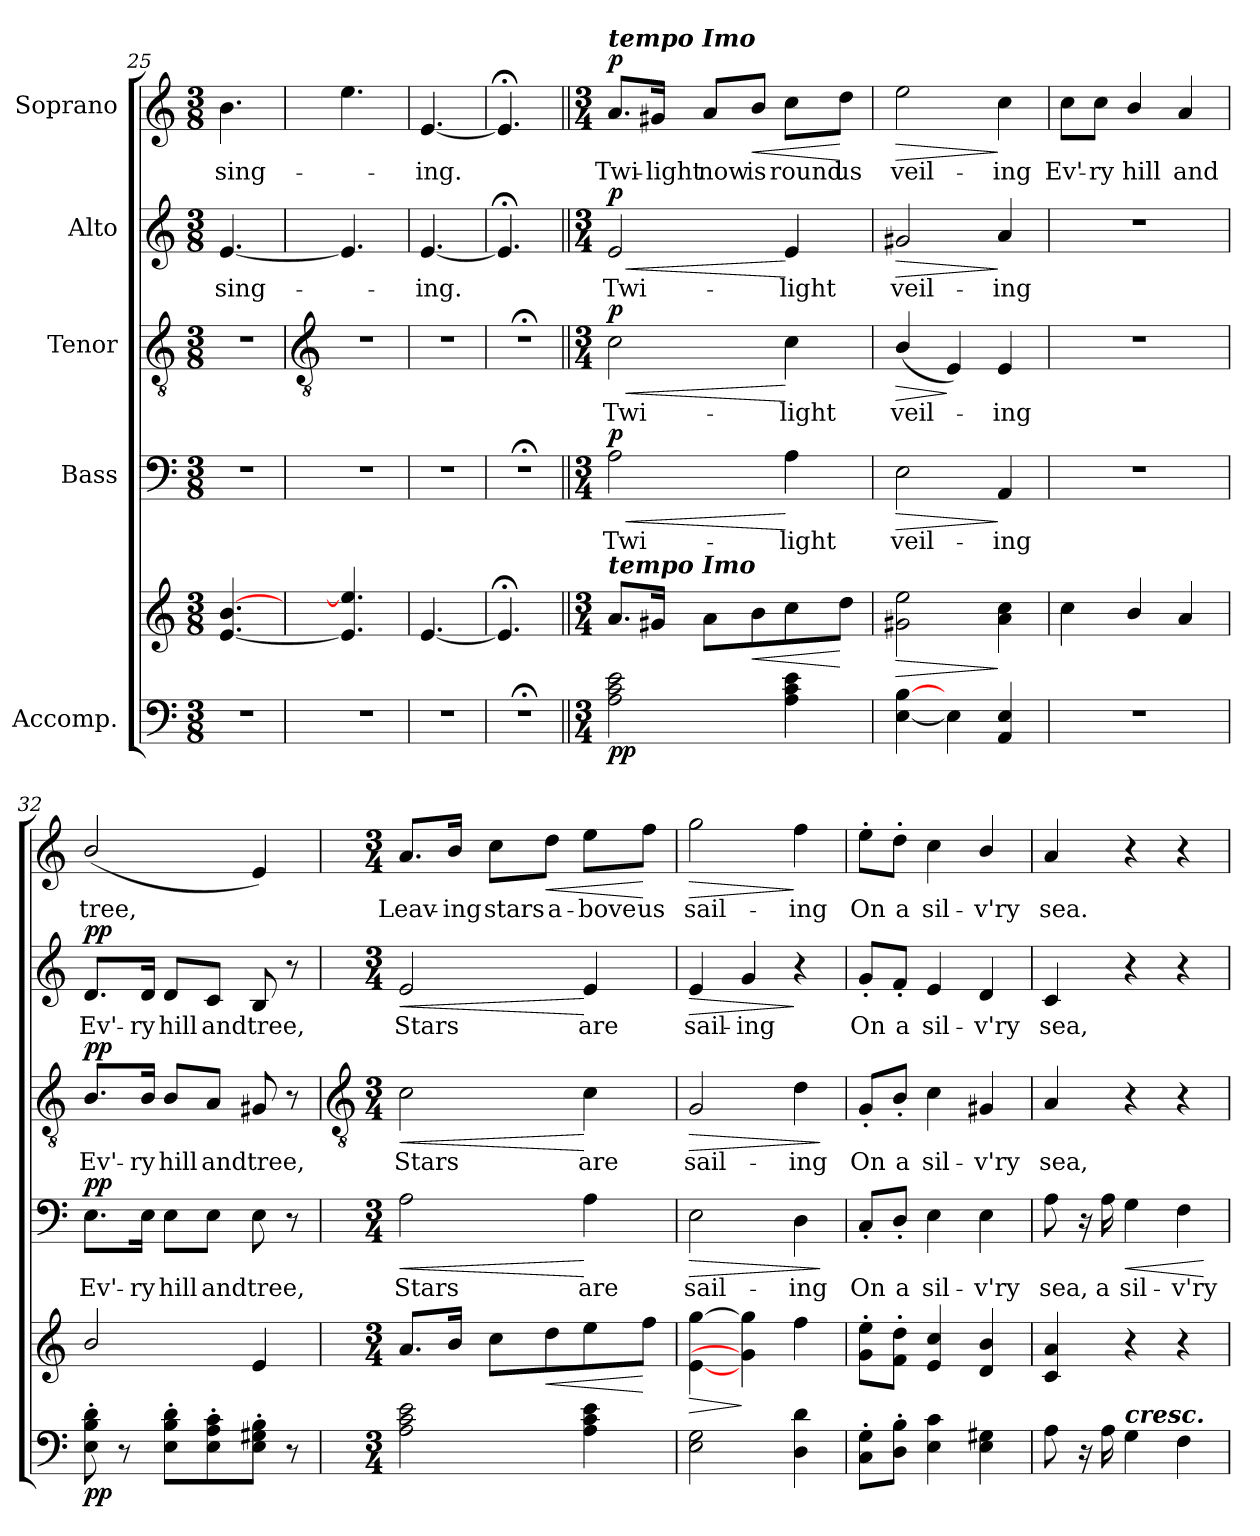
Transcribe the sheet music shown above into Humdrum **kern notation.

**kern	**kern	**dynam	**kern	**text	**dynam	**kern	**text	**dynam	**kern	**text	**dynam	**kern	**text	**dynam
*part5	*part5	*part5	*part4	*part4	*part4	*part3	*part3	*part3	*part2	*part2	*part2	*part1	*part1	*part1
*staff6	*staff5	*staff5/6	*staff4	*staff4	*staff4	*staff3	*staff3	*staff3	*staff2	*staff2	*staff2	*staff1	*staff1	*staff1
*I"Accomp.	*	*	*I"Bass	*	*	*I"Tenor	*	*	*I"Alto	*	*	*I"Soprano	*	*
*clefF4	*clefG2	*	*clefF4	*	*	*clefGv2	*	*	*clefG2	*	*	*clefG2	*	*
*k[]	*k[]	*	*k[]	*	*	*k[]	*	*	*k[]	*	*	*k[]	*	*
*C:	*C:	*	*C:	*	*	*C:	*	*	*C:	*	*	*C:	*	*
*M3/8	*M3/8	*	*M3/8	*	*	*M3/8	*	*	*M3/8	*	*	*M3/8	*	*
=25	=25	=25	=25	=25	=25	=25	=25	=25	=25	=25	=25	=25	=25	=25
!LO:N:vis=1	!	!	!LO:N:vis=1	!	!	!LO:N:vis=1	!	!	!	!LO:LY:b	!	!	!LO:LY:b	!
4.r	[4.e [4.b	.	4.r	.	.	4.r	.	.	[4.e	sing-	.	4.b	sing-	.
!!LO:LB:g=z
=26	=26	=26	=26	=26	=26	=26	=26	=26	=26	=26	=26	=26	=26	=26
*	*	*	*	*	*	*clefGv2	*	*	*	*	*	*	*	*
!LO:N:vis=1	!	!	!LO:N:vis=1	!	!	!LO:N:vis=1	!	!	!	!	!	!	!	!
4.r	4.e] 4.ee]	.	4.r	.	.	4.r	.	.	4.e]	.	.	4.ee	.	.
=27	=27	=27	=27	=27	=27	=27	=27	=27	=27	=27	=27	=27	=27	=27
!LO:N:vis=1	!	!	!LO:N:vis=1	!	!	!LO:N:vis=1	!	!	!	!LO:LY:b	!	!	!LO:LY:b	!
4.r	[4.e	.	4.r	.	.	4.r	.	.	[4.e	ing.	.	[4.e	ing.	.
=28	=28	=28	=28	=28	=28	=28	=28	=28	=28	=28	=28	=28	=28	=28
!LO:N:vis=1	!	!	!LO:N:vis=1	!	!	!LO:N:vis=1	!	!	!	!	!	!	!	!
4.r;<	4.e;<]	.	4.r;<	.	.	4.r;<	.	.	4.e;<]	.	.	4.e;<]	.	.
=29||	=29||	=29||	=29||	=29||	=29||	=29||	=29||	=29||	=29||	=29||	=29||	=29||	=29||	=29||
*M3/4	*M3/4	*	*M3/4	*	*	*M3/4	*	*	*M3/4	*	*	*M3/4	*	*
!	!	!	!	!	!	!	!	!	!	!	!	!LO:TX:a:Bi:t=tempo Imo	!	!
!	!LO:TX:a:Bi:t=tempo Imo	!	!	!	!	!	!	!	!	!	!	!	!	!
!	!	!LO:DY:b=2	!	!LO:LY:b	!LO:HP:b	!	!LO:LY:b	!LO:HP:b	!	!LO:LY:b	!LO:HP:b	!	!LO:LY:b	!
!	!	!LO:DY:n=1:b	!	!	!LO:DY:n=1:b	!	!	!LO:DY:n=1:b	!	!	!LO:DY:n=1:b	!	!	!LO:DY:b
2A 2c 2e	8.a/L	p p	2A	Twi-	< p	2c	Twi-	< p	2e	Twi-	< p	8.a/L	Twi-	p
!	!	!	!	!	!	!	!	!	!	!	!	!	!LO:LY:b	!
.	16g#XJ	.	.	.	.	.	.	.	.	.	.	16g#X/Jk	-light	.
!	!	!	!	!	!	!	!	!	!	!	!	!	!LO:LY:b	!
.	8aL	.	.	.	.	.	.	.	.	.	.	8a/L	now	.
!	!	!LO:HP:b	!	!	!	!	!	!	!	!	!	!	!LO:LY:b	!LO:HP:b
.	8b	<	.	.	.	.	.	.	.	.	.	8b/J	is	<
!	!	!	!	!LO:LY:b	!	!	!LO:LY:b	!	!	!LO:LY:b	!	!	!LO:LY:b	!
4A 4c 4e	8cc	.	4A	-light	[	4c	-light	[	4e	-light	[	8cc\L	round	.
!	!	!	!	!	!	!	!	!	!	!	!	!	!LO:LY:b	!
.	8ddJ	[	.	.	.	.	.	.	.	.	.	8dd\J	us	[
=30	=30	=30	=30	=30	=30	=30	=30	=30	=30	=30	=30	=30	=30	=30
!	!	!LO:HP:b	!	!LO:LY:b	!LO:HP:b	!	!LO:LY:b	!LO:HP:b	!	!LO:LY:b	!LO:HP:b	!	!LO:LY:b	!LO:HP:b
[4E [4B	2g#X 2ee	>	2E	veil-	>	(<4B/	veil-	>	2g#X	veil-	>	2ee	veil-	>
4E]	.	.	.	.	.	4E)	.	]	.	.	.	.	.	.
!	!	!	!	!LO:LY:b	!	!	!LO:LY:b	!	!	!LO:LY:b	!	!	!LO:LY:b	!
4AA 4E	4a 4cc	]	4AA	-ing	]	4E	ing	.	4a	-ing	]	4cc	-ing	]
=31	=31	=31	=31	=31	=31	=31	=31	=31	=31	=31	=31	=31	=31	=31
!LO:N:vis=1	!	!	!LO:N:vis=1	!	!	!LO:N:vis=1	!	!	!LO:N:vis=1	!	!	!	!LO:LY:b	!
2.r	4cc	.	2.r	.	.	2.r	.	.	2.r	.	.	8cc\L	Ev'-	.
!	!	!	!	!	!	!	!	!	!	!	!	!	!LO:LY:b	!
.	.	.	.	.	.	.	.	.	.	.	.	8cc\J	-ry	.
!	!	!	!	!	!	!	!	!	!	!	!	!	!LO:LY:b	!
.	4b/	.	.	.	.	.	.	.	.	.	.	4b/	hill	.
!	!	!	!	!	!	!	!	!	!	!	!	!	!LO:LY:b	!
.	4a	.	.	.	.	.	.	.	.	.	.	4a	and	.
=32	=32	=32	=32	=32	=32	=32	=32	=32	=32	=32	=32	=32	=32	=32
!	!	!LO:DY:b=2	!	!LO:LY:b	!LO:DY:b	!	!LO:LY:b	!LO:DY:b	!	!LO:LY:b	!LO:DY:b	!	!LO:LY:b	!
8E' 8B' 8d'	2b/	pp	8.E\L	Ev'-	pp	8.B/L	Ev'-	pp	8.d/L	Ev'-	pp	(<2b/	tree,	.
8r	.	.	.	.	.	.	.	.	.	.	.	.	.	.
!	!	!	!	!LO:LY:b	!	!	!LO:LY:b	!	!	!LO:LY:b	!	!	!	!
.	.	.	16E\Jk	-ry	.	16B/Jk	-ry	.	16d/Jk	-ry	.	.	.	.
!	!	!	!	!LO:LY:b	!	!	!LO:LY:b	!	!	!LO:LY:b	!	!	!	!
8E' 8B' 8d'L	.	.	8E\L	hill	.	8B/L	hill	.	8d/L	hill	.	.	.	.
!	!	!	!	!LO:LY:b	!	!	!LO:LY:b	!	!	!LO:LY:b	!	!	!	!
8E' 8A' 8c'	.	.	8E\J	and	.	8A/J	and	.	8c/J	and	.	.	.	.
!	!	!	!	!LO:LY:b	!	!	!LO:LY:b	!	!	!LO:LY:b	!	!	!	!
8E' 8G#X' 8B'J	4e	.	8E	tree,	.	8G#X	tree,	.	8B	tree,	.	4e)	.	.
8r	.	.	8r	.	.	8r	.	.	8r	.	.	.	.	.
!!LO:LB:g=z
=33	=33	=33	=33	=33	=33	=33	=33	=33	=33	=33	=33	=33	=33	=33
*	*	*	*	*	*	*clefGv2	*	*	*	*	*	*	*	*
*M3/4	*M3/4	*	*M3/4	*	*	*M3/4	*	*	*M3/4	*	*	*M3/4	*	*
!	!	!	!	!LO:LY:b	!LO:HP:b	!	!LO:LY:b	!LO:HP:b	!	!LO:LY:b	!LO:HP:b	!	!LO:LY:b	!
2A 2c 2e	8.aL	.	2A	Stars	<	2c	Stars	<	2e	Stars	<	8.a/L	Leav-	.
!	!	!	!	!	!	!	!	!	!	!	!	!	!LO:LY:b	!
.	16bJ	.	.	.	.	.	.	.	.	.	.	16b/Jk	-ing	.
!	!	!	!	!	!	!	!	!	!	!	!	!	!LO:LY:b	!
.	8ccL	.	.	.	.	.	.	.	.	.	.	8cc\L	stars	.
!	!	!LO:HP:b	!	!	!	!	!	!	!	!	!	!	!LO:LY:b	!LO:HP:b
.	8dd	<	.	.	.	.	.	.	.	.	.	8dd\J	a-	<
!	!	!	!	!LO:LY:b	!	!	!LO:LY:b	!	!	!LO:LY:b	!	!	!LO:LY:b	!
4A 4c 4e	8ee	.	4A	are	[	4c	are	[	4e	are	[	8ee\L	-bove	.
!	!	!	!	!	!	!	!	!	!	!	!	!	!LO:LY:b	!
.	8ffJ	[	.	.	.	.	.	.	.	.	.	8ff\J	us	[
=34	=34	=34	=34	=34	=34	=34	=34	=34	=34	=34	=34	=34	=34	=34
!	!	!LO:HP:b	!	!LO:LY:b	!LO:HP:b	!	!LO:LY:b	!LO:HP:b	!	!LO:LY:b	!LO:HP:b	!	!LO:LY:b	!LO:HP:b
2E 2G	[4e [4gg	>	2E	sail-	>	2G	sail-	>	4e	sail-	>	2gg	sail-	>
!	!	!	!	!	!	!	!	!	!	!LO:LY:b	!	!	!	!
.	4g] 4gg]	]	.	.	.	.	.	.	4g	-ing	.	.	.	.
!	!	!	!	!LO:LY:b	!	!	!LO:LY:b	!	!	!	!	!	!LO:LY:b	!
4D 4d	4ff	.	4D	-ing	.	4d	-ing	.	4r	.	]	4ff	-ing	]
.	.	.	.	.	]	.	.	]	.	.	.	.	.	.
=35	=35	=35	=35	=35	=35	=35	=35	=35	=35	=35	=35	=35	=35	=35
!	!	!	!	!LO:LY:b	!	!	!LO:LY:b	!	!	!LO:LY:b	!	!	!LO:LY:b	!
8C' 8G'L	8g' 8ee'L	.	8C'/L	On	.	8G'/L	On	.	8g'/L	On	.	8ee'\L	On	.
!	!	!	!	!LO:LY:b	!	!	!LO:LY:b	!	!	!LO:LY:b	!	!	!LO:LY:b	!
8D' 8B'J	8f' 8dd'J	.	8D'/J	a	.	8B'/J	a	.	8f'/J	a	.	8dd'\J	a	.
!	!	!	!	!LO:LY:b	!	!	!LO:LY:b	!	!	!LO:LY:b	!	!	!LO:LY:b	!
4E 4c	4e 4cc	.	4E	sil-	.	4c	sil-	.	4e	sil-	.	4cc	sil-	.
!	!	!	!	!LO:LY:b	!	!	!LO:LY:b	!	!	!LO:LY:b	!	!	!LO:LY:b	!
4E 4G#X	4d 4b	.	4E	-v'ry	.	4G#X	-v'ry	.	4d	-v'ry	.	4b/	-v'ry	.
=36	=36	=36	=36	=36	=36	=36	=36	=36	=36	=36	=36	=36	=36	=36
!	!	!	!	!LO:LY:b	!	!	!LO:LY:b	!	!	!LO:LY:b	!	!	!LO:LY:b	!
8A	4c 4a	.	8A	sea,	.	4A	sea,	.	4c	sea,	.	4a	sea.	.
16r	.	.	16r	.	.	.	.	.	.	.	.	.	.	.
!	!	!	!	!LO:LY:b	!	!	!	!	!	!	!	!	!	!
16A	.	.	16A	a	.	.	.	.	.	.	.	.	.	.
!LO:TX:a:Bi:t=cresc.	!	!	!	!	!	!	!	!	!	!	!	!	!	!
!	!	!	!	!LO:LY:b	!LO:HP:b	!	!	!	!	!	!	!	!	!
4G	4r	.	4G	sil-	<	4r	.	.	4r	.	.	4r	.	.
!	!	!	!	!LO:LY:b	!	!	!	!	!	!	!	!	!	!
4F	4r	.	4F	-v'ry	.	4r	.	.	4r	.	.	4r	.	.
.	.	.	.	.	[	.	.	.	.	.	.	.	.	.
=	=	=	=	=	=	=	=	=	=	=	=	=	=	=
*-	*-	*-	*-	*-	*-	*-	*-	*-	*-	*-	*-	*-	*-	*-
